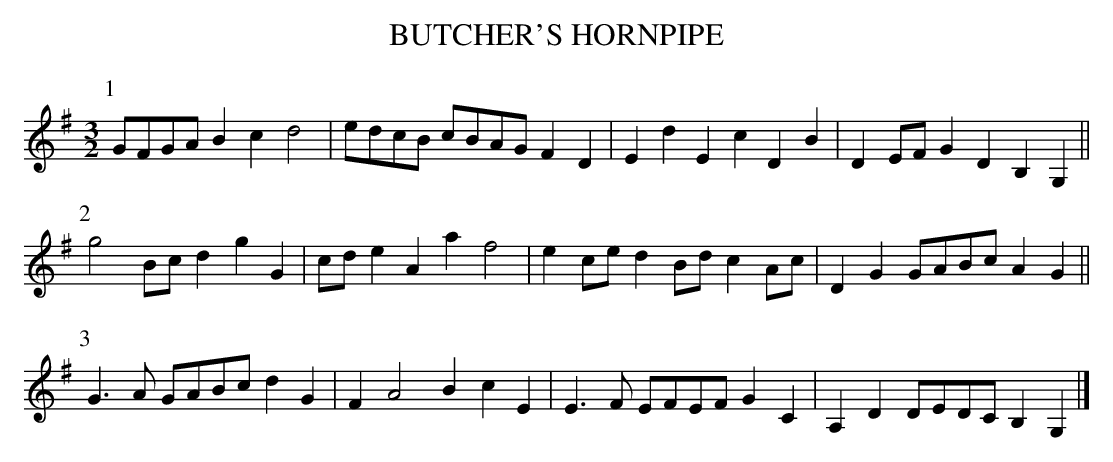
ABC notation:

X:1
T:BUTCHER'S HORNPIPE
M:3/2
L:1/8
K:G
P:1
GFGA B2 c2 d4    | edcB  cBAG F2 D2| E2 d2 E2 c2 D2 B2 |D2  EF G2 D2 B,2 G,2||
P:2
g4   Bc d2 g2 G2 | cd e2 A2 a2 f4  | e2 ce d2 Bd c2 Ac |D2  G2 GABc  A2 G2  ||
P:3
G3 A GABc  d2 G2 | F2 A4 B2 c2 E2  | E3 F  EFEF  G2 C2 |A,2 D2 DEDC  B,2 G,2|]
